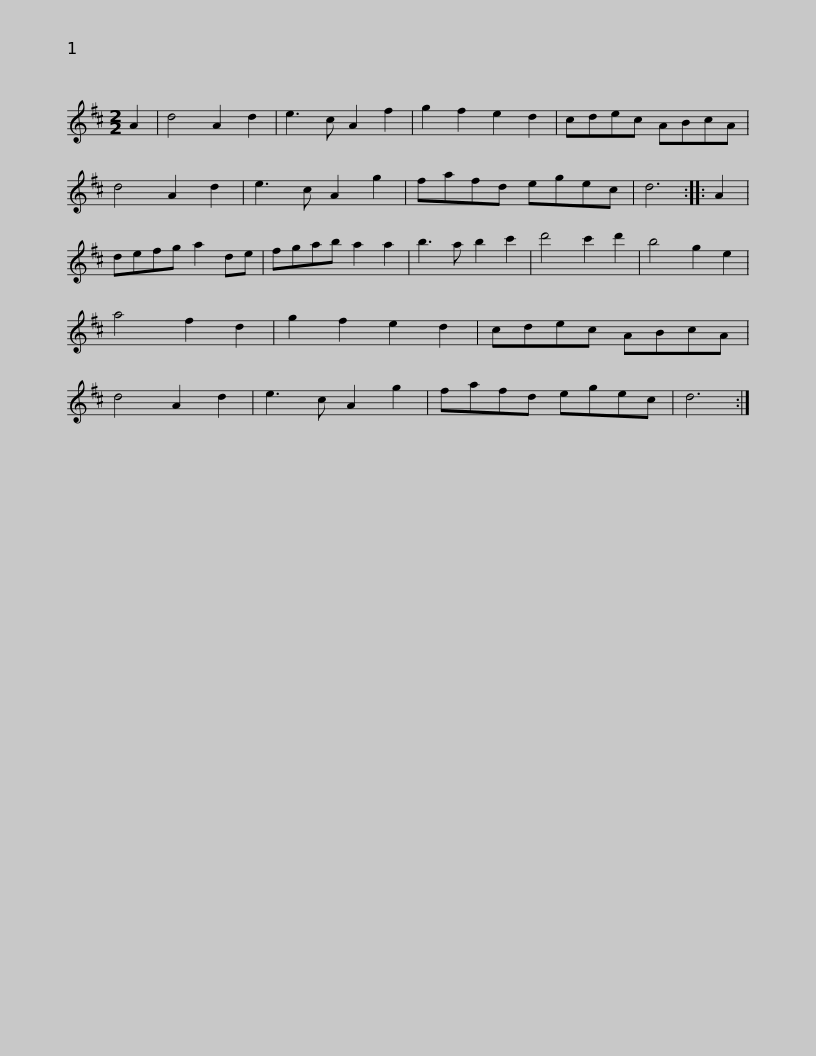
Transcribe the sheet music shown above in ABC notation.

X:1
L:1/8
M:2/2
I:linebreak $
K:D
V:1 treble
V:1
 A2 | d4 A2 d2 | e3 c A2 f2 | g2 f2 e2 d2 | cdec ABcA | %5
 d4 A2 d2 | e3 c A2 g2 | fafd egec | d6 :: A2 |$ %10
 defg a2 de | fgab a2 a2 | b3 a b2 c'2 | d'4 c'2 d'2 | b4 g2 e2 | %15
 a4 f2 d2 | g2 f2 e2 d2 | cdec ABcA |$ d4 A2 d2 | e3 c A2 g2 | %20
 fafd egec | d6 :| %22
